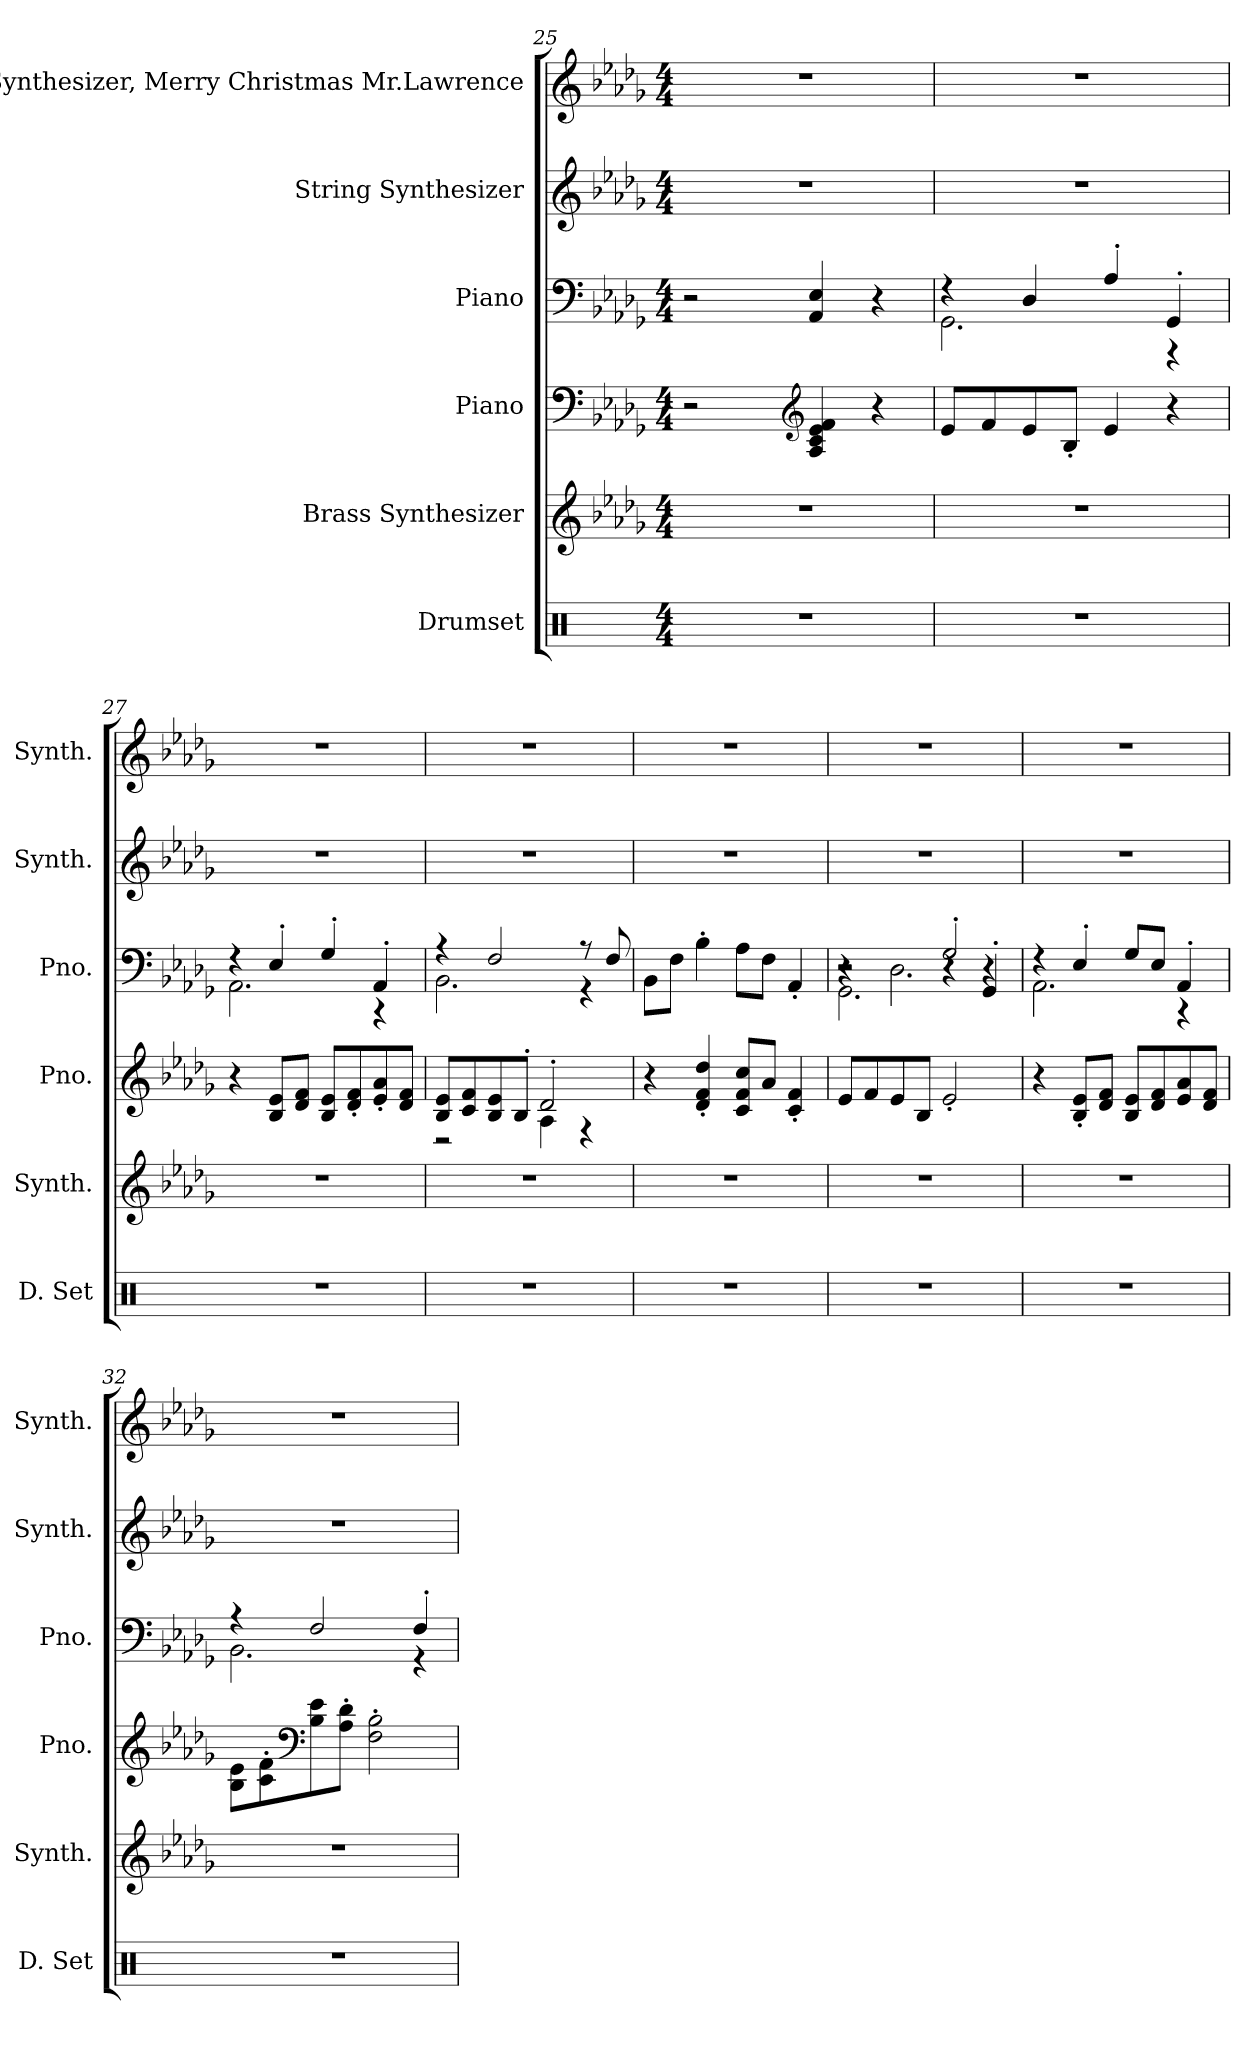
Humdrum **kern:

**kern	**kern	**kern	**kern	**kern	**kern
*part6	*part5	*part4	*part3	*part2	*part1
*staff6	*staff5	*staff4	*staff3	*staff2	*staff1
*I"Drumset	*I"Brass Synthesizer	*I"Piano	*I"Piano	*I"String Synthesizer	*I"Effect Synthesizer, Merry Christmas Mr.Lawrence
*I'D. Set	*I'Synth.	*I'Pno.	*I'Pno.	*I'Synth.	*I'Synth.
*clefX	*clefG2	*clefF4	*clefF4	*clefG2	*clefG2
*k[]	*k[b-e-a-d-g-]	*k[b-e-a-d-g-]	*k[b-e-a-d-g-]	*k[b-e-a-d-g-]	*k[b-e-a-d-g-]
*M4/4	*M4/4	*M4/4	*M4/4	*M4/4	*M4/4
*MM113	*MM113	*MM113	*MM113	*MM113	*MM113
=25	=25	=25	=25	=25	=25
*	*	*	*	*	*^
*	*	*	*	*	*	*^
1r	1r	2r	2r	1r	1r	4ryy	2.ryy
*	*	*	*	*	*MM105	*	*
.	.	.	.	.	.	2.ryy	.
*	*	*clefG2	*	*	*	*	*
.	.	4A-/ 4c/ 4e-/ 4f/	4AA-/ 4E-/	.	.	.	.
*	*	*	*	*	*MM108	*	*
.	.	4r	4r	.	.	.	4ryy
*	*	*	*	*	*v	*v	*v
=26	=26	=26	=26	=26	=26
*	*	*	*	*	*MM113
*	*	*	*^	*	*^
*	*	*	*	*	*	*	*^
*	*	*	*	*	*	*	*	*^
1r	1r	8e-/L	4r	2.GG-\	1r	1r	4ryy	2ryy	2.ryy
.	.	8f/	.	.	.	.	.	.	.
*	*	*	*	*	*	*MM117	*	*	*
.	.	8e-/	4D-/	.	.	.	2.ryy	.	.
.	.	8B-'/J	.	.	.	.	.	.	.
*	*	*	*	*	*	*MM109	*	*	*
.	.	4e-/	4A-'/	.	.	.	.	2ryy	.
*	*	*	*	*	*	*MM113	*	*	*
.	.	4r	4GG-'/	4r	.	.	.	.	4ryy
=27	=27	=27	=27	=27	=27	=27	=27	=27	=27
*	*	*	*	*	*	*MM114	*	*	*
1r	1r	4r	4r	2.AA-\	1r	1r	4ryy	2ryy	2.ryy
*	*	*	*	*	*	*MM115	*	*	*
.	.	8B-/ 8e-/L	4E-'/	.	.	.	2.ryy	.	.
.	.	8d-/ 8f/J	.	.	.	.	.	.	.
*	*	*	*	*	*	*MM118	*	*	*
.	.	8B-/ 8e-/L	4G-'/	.	.	.	.	2ryy	.
.	.	8d-/' 8f/'	.	.	.	.	.	.	.
*	*	*	*	*	*	*MM116	*	*	*
.	.	8e-/' 8a-/'	4AA-'/	4r	.	.	.	.	4ryy
.	.	8d-/ 8f/J	.	.	.	.	.	.	.
!!LO:PB:g=z	!!	!!	!!
=28	=28	=28	=28	=28	=28	=28	=28	=28	=28
*	*	*	*	*	*	*MM115	*	*	*
*	*	*^	*	*	*	*	*	*	*
1r	1r	8B-/ 8e-/L	2r	4r	2.BB-\	1r	1r	4ryy	2ryy	2.ryy
.	.	8c/ 8f/	.	.	.	.	.	.	.	.
*	*	*	*	*	*	*	*MM112	*	*	*
.	.	8B-/ 8e-/	.	2F/	.	.	.	2.ryy	.	.
.	.	8B-'/J	.	.	.	.	.	.	.	.
*	*	*	*	*	*	*	*MM115	*	*	*
.	.	2d-'/	4A-\	.	.	.	.	.	2ryy	.
*	*	*	*	*	*	*	*MM109	*	*	*
.	.	.	4r	8r	4r	.	.	.	.	4ryy
.	.	.	.	8F/	.	.	.	.	.	.
*	*	*v	*v	*	*	*	*v	*v	*v	*v
*	*	*	*v	*v	*	*
=29	=29	=29	=29	=29	=29
*	*	*	*	*	*MM117
*	*	*	*	*	*^
*	*	*	*	*	*	*^
1r	1r	4r	8BB-\L	1r	1r	2ryy	2.ryy
.	.	.	8F\J	.	.	.	.
.	.	4d-/' 4f/' 4dd-/'	4B-'\	.	.	.	.
*	*	*	*	*	*MM111	*	*
.	.	8c/ 8f/ 8cc/L	8A-\L	.	.	2ryy	.
.	.	8a-/J	8F\J	.	.	.	.
*	*	*	*	*	*MM112	*	*
.	.	4c/' 4f/'	4AA-'/	.	.	.	4ryy
*	*	*	*	*	*v	*v	*v
=30	=30	=30	=30	=30	=30
*	*	*	*	*	*MM113
*	*	*	*^	*	*^
*	*	*	*	*^	*	*	*^
*	*	*	*	*	*^	*	*	*	*^
1r	1r	8e-/L	2r	4r	2r	2.GG-\	1r	1r	4ryy	2ryy	2.ryy
.	.	8f/	.	.	.	.	.	.	.	.	.
*	*	*	*	*	*	*	*	*MM116	*	*	*
.	.	8e-/	.	2.D-\	.	.	.	.	2.ryy	.	.
.	.	8B-/J	.	.	.	.	.	.	.	.	.
*	*	*	*	*	*	*	*	*MM115	*	*	*
.	.	2e-'/	2G-'/	.	4r	.	.	.	.	2ryy	.
*	*	*	*	*	*	*	*	*MM114	*	*	*
.	.	.	.	.	4GG-'/	4r	.	.	.	.	4ryy
*	*	*	*v	*v	*v	*v	*	*	*	*	*
=31	=31	=31	=31	=31	=31	=31	=31	=31
*	*	*	*	*	*MM113	*	*	*
*	*	*	*^	*	*	*	*	*
1r	1r	4r	4r	2.AA-\	1r	1r	4ryy	2ryy	2.ryy
*	*	*	*	*	*	*MM115	*	*	*
.	.	8B-/' 8e-/'L	4E-'/	.	.	.	2.ryy	.	.
.	.	8d-/ 8f/J	.	.	.	.	.	.	.
*	*	*	*	*	*	*MM118	*	*	*
.	.	8B-/ 8e-/L	8G-/L	.	.	.	.	2ryy	.
.	.	8d-/ 8f/	8E-/J	.	.	.	.	.	.
*	*	*	*	*	*	*MM117	*	*	*
.	.	8e-/ 8a-/	4AA-'/	4r	.	.	.	.	4ryy
.	.	8d-/ 8f/J	.	.	.	.	.	.	.
=32	=32	=32	=32	=32	=32	=32	=32	=32	=32
*	*	*	*	*	*	*MM116	*	*	*
1r	1r	8B-\ 8e-\L	4r	2.BB-\	1r	1r	4ryy	2ryy	2.ryy
.	.	8c\' 8f\'	.	.	.	.	.	.	.
*	*	*clefF4	*	*	*	*	*	*	*
*	*	*	*	*	*	*MM113	*	*	*
.	.	8B-\ 8e-\	2F/	.	.	.	2.ryy	.	.
.	.	8A-\' 8d-\'J	.	.	.	.	.	.	.
*	*	*	*	*	*	*MM110	*	*	*
.	.	2F\' 2B-\'	.	.	.	.	.	2ryy	.
*	*	*	*	*	*	*MM108	*	*	*
.	.	.	4F'/	4r	.	.	.	.	4ryy
*	*	*	*v	*v	*	*v	*v	*v	*v
=	=	=	=	=	=
*-	*-	*-	*-	*-	*-
